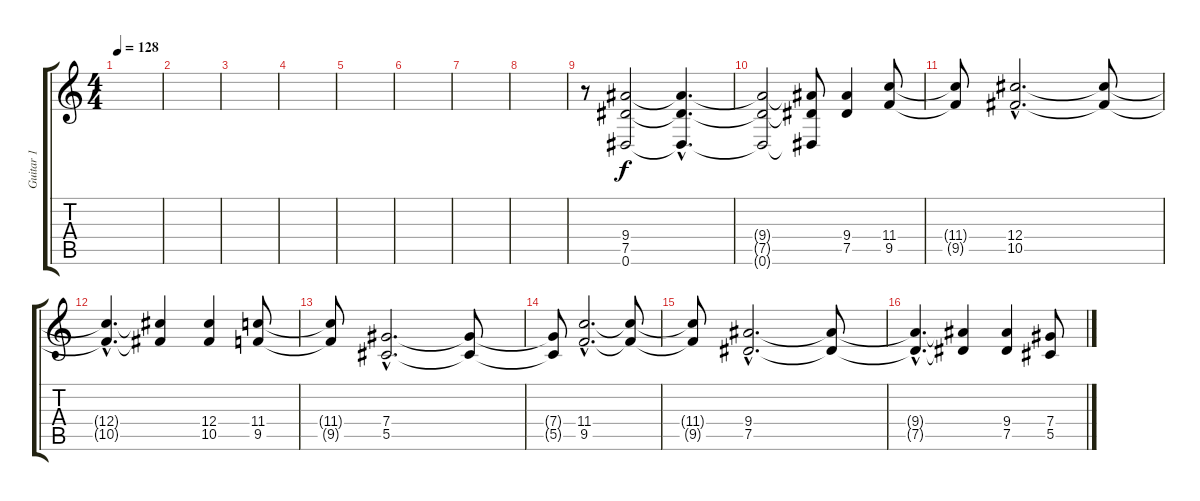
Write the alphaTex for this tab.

\track ("Guitar 1" "Guitar 1") {instrument acousticguitarsteel}
\staff {score tabs}
\tuning (Eb4 Bb3 Gb3 Db3 Ab2 Eb2) {hide}
\ts (4 4)
\tempo 128
\clef g2
\ks c
|
|
|
|
|
|
|
|
r.8{volume 16 balance 8 instrument distortionguitar} (9.4 7.5 0.6).2 (9.4{hac t} 7.5{hac t} 0.6{hac t}).4{d} |
(9.4{t} 7.5{t} 0.6{t}).2 (9.4{t} 7.5{t} 0.6{t}).8 (9.4 7.5).4 (11.4 9.5).8 |
(11.4{t} 9.5{t}).8 (12.4{hac} 10.5{hac}).2{d} (12.4{t} 10.5{t}).8 |
(12.4{hac t} 10.5{hac t}).4{d} (12.4{t} 10.5{t}).4 (12.4 10.5).4 (11.4 9.5).8 |
(11.4{t} 9.5{t}).8 (7.4{hac} 5.5{hac}).2{d} (7.4{t} 5.5{t}).8 |
(7.4{t} 5.5{t}).8 (11.4{hac} 9.5{hac}).2{d} (11.4{t} 9.5{t}).8 |
(11.4{t} 9.5{t}).8 (9.4{hac} 7.5{hac}).2{d} (9.4{t} 7.5{t}).8 |
(9.4{hac t} 7.5{hac t}).4{d} (9.4{t} 7.5{t}).4 (9.4 7.5).4 (7.4 5.5).8
